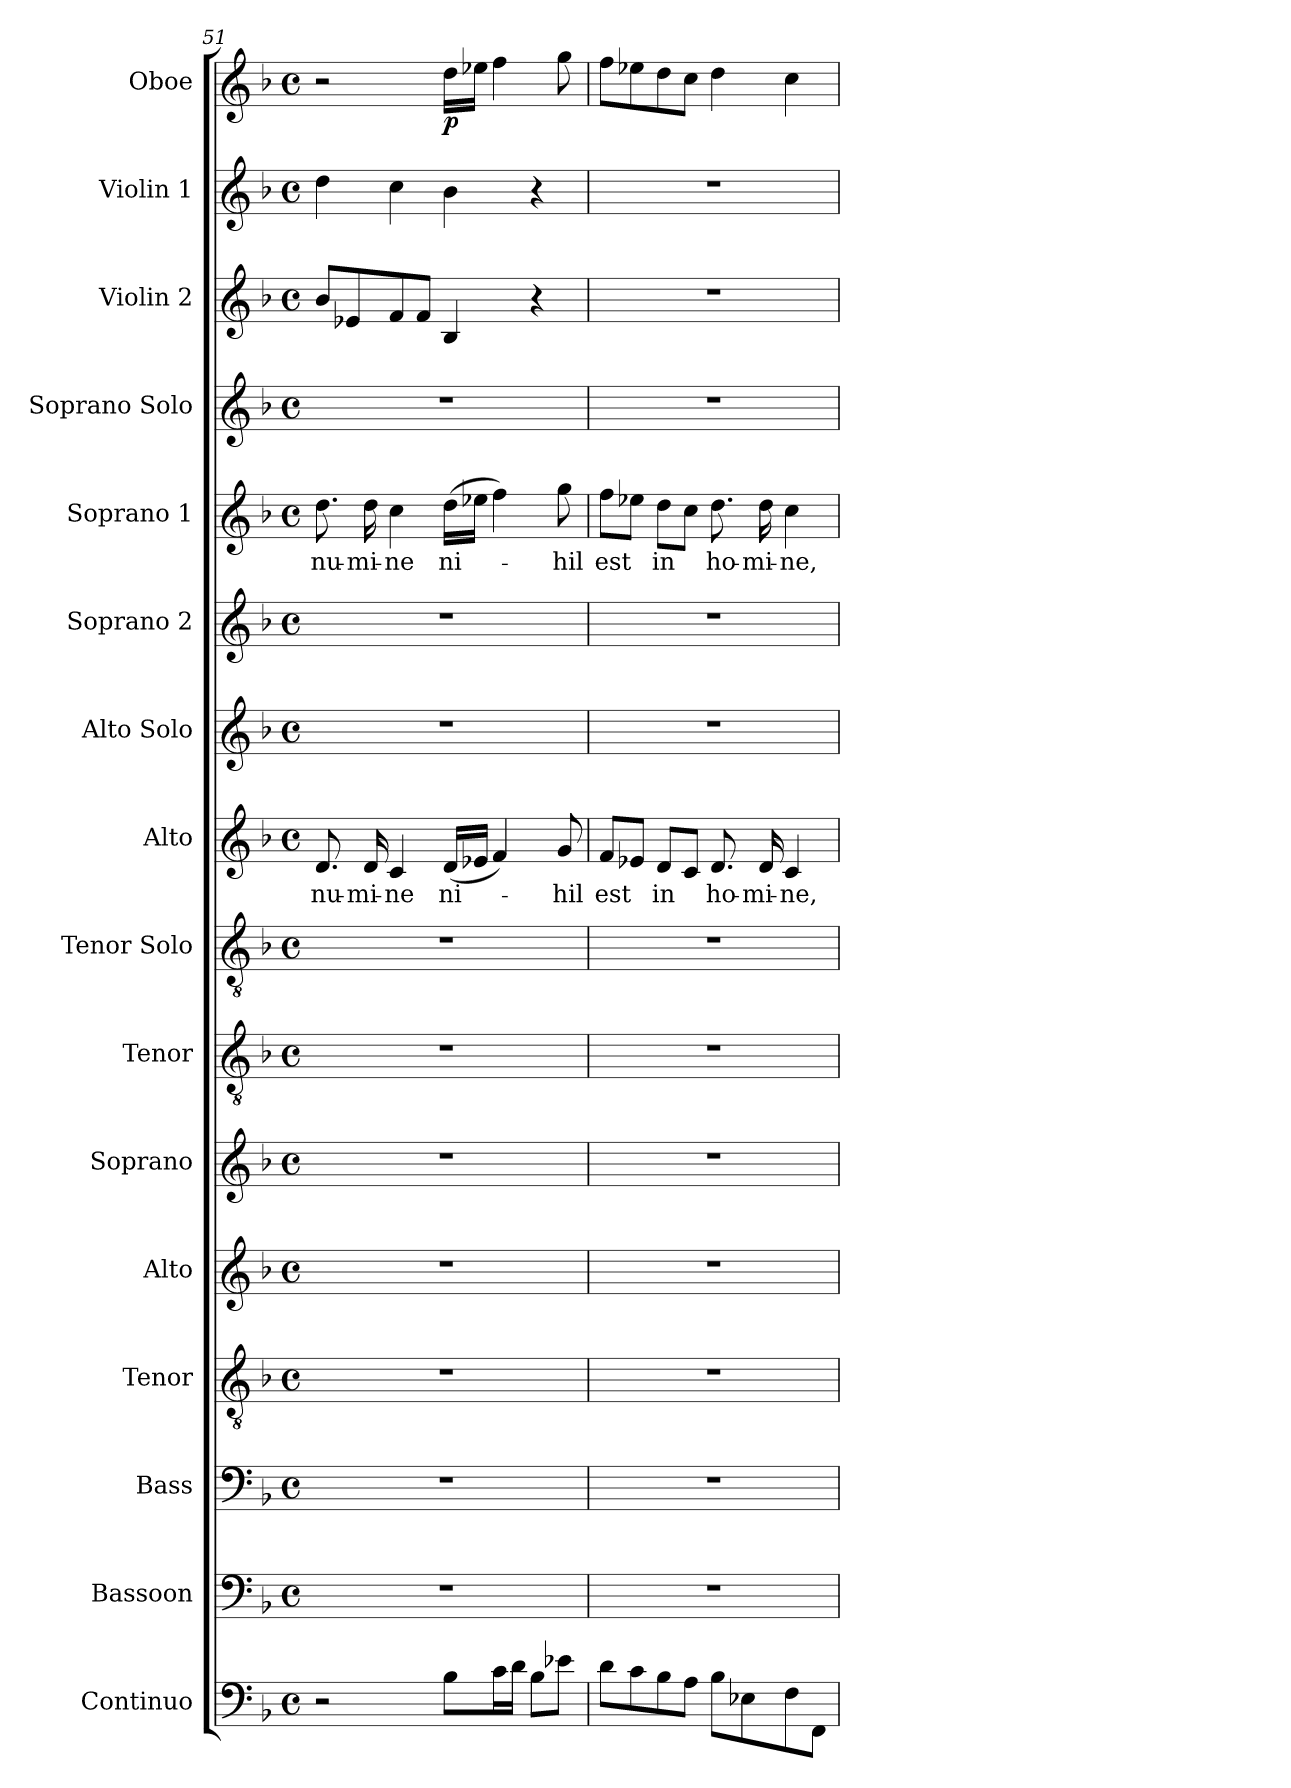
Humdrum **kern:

**kern	**kern	**kern	**kern	**kern	**kern	**kern	**kern	**kern	**text	**kern	**kern	**kern	**text	**kern	**kern	**kern	**kern	**dynam
*part16	*part15	*part14	*part13	*part12	*part11	*part10	*part9	*part8	*part8	*part7	*part6	*part5	*part5	*part4	*part3	*part2	*part1	*part1
*staff16	*staff15	*staff14	*staff13	*staff12	*staff11	*staff10	*staff9	*staff8	*staff8	*staff7	*staff6	*staff5	*staff5	*staff4	*staff3	*staff2	*staff1	*staff1
*I"Continuo	*I"Bassoon	*I"Bass	*I"Tenor	*I"Alto	*I"Soprano	*I"Tenor	*I"Tenor Solo	*I"Alto	*	*I"Alto Solo	*I"Soprano 2	*I"Soprano 1	*	*I"Soprano Solo	*I"Violin 2	*I"Violin 1	*I"Oboe	*
*I'Cont.	*I'Bsn.	*I'B.	*I'T.	*I'A.	*I'S.	*I'T.	*I'T. Solo	*I'A.	*	*I'A.  Solo	*I'S2.	*I'S1.	*	*I'S. Solo	*I'Vln. 2	*I'Vln. 1	*I'Ob.	*
*clefF4	*clefF4	*clefF4	*clefGv2	*clefG2	*clefG2	*clefGv2	*clefGv2	*clefG2	*	*clefG2	*clefG2	*clefG2	*	*clefG2	*clefG2	*clefG2	*clefG2	*
*	*	*	*ITrd7c12	*	*	*ITrd7c12	*ITrd7c12	*	*	*	*	*	*	*	*	*	*	*
*k[b-]	*k[b-]	*k[b-]	*k[b-]	*k[b-]	*k[b-]	*k[b-]	*k[b-]	*k[b-]	*	*k[b-]	*k[b-]	*k[b-]	*	*k[b-]	*k[b-]	*k[b-]	*k[b-]	*
*F:	*F:	*F:	*F:	*F:	*F:	*F:	*F:	*F:	*	*F:	*F:	*F:	*	*F:	*F:	*F:	*F:	*
*M4/4	*M4/4	*M4/4	*M4/4	*M4/4	*M4/4	*M4/4	*M4/4	*M4/4	*	*M4/4	*M4/4	*M4/4	*	*M4/4	*M4/4	*M4/4	*M4/4	*
*met(c)	*met(c)	*met(c)	*met(c)	*met(c)	*met(c)	*met(c)	*met(c)	*met(c)	*	*met(c)	*met(c)	*met(c)	*	*met(c)	*met(c)	*met(c)	*met(c)	*
=51	=51	=51	=51	=51	=51	=51	=51	=51	=51	=51	=51	=51	=51	=51	=51	=51	=51	=51
!	!	!	!	!	!	!	!	!	!LO:LY:b:color=#000000	!	!	!	!	!	!	!	!	!
!	!	!	!	!	!	!	!	!	!	!	!	!	!LO:LY:b:color=#000000	!	!	!	!	!
2r	1r	1r	1r	1r	1r	1r	1r	8.di/	nu-	1r	1r	8.ddi\	nu-	1r	8b-i/L	4ddi\	2r	.
.	.	.	.	.	.	.	.	.	.	.	.	.	.	.	8e-Xi/	.	.	.
!	!	!	!	!	!	!	!	!	!LO:LY:b:color=#000000	!	!	!	!	!	!	!	!	!
!	!	!	!	!	!	!	!	!	!	!	!	!	!LO:LY:b:color=#000000	!	!	!	!	!
.	.	.	.	.	.	.	.	16di/	-mi-	.	.	16ddi\	-mi-	.	.	.	.	.
!	!	!	!	!	!	!	!	!	!LO:LY:b:color=#000000	!	!	!	!	!	!	!	!	!
!	!	!	!	!	!	!	!	!	!	!	!	!	!LO:LY:b:color=#000000	!	!	!	!	!
.	.	.	.	.	.	.	.	4ci/	-ne	.	.	4cci\	-ne	.	8fi/	4cci\	.	.
.	.	.	.	.	.	.	.	.	.	.	.	.	.	.	8fi/J	.	.	.
!	!	!	!	!	!	!	!	!	!LO:LY:b:color=#000000	!	!	!	!	!	!	!	!	!
!	!	!	!	!	!	!	!	!	!	!	!	!	!LO:LY:b:color=#000000	!	!	!	!	!
8B-i\L	.	.	.	.	.	.	.	(16di/LL	ni-	.	.	(16ddi\LL	ni-	.	4B-i/	4b-i\	16ddi\LL	p
.	.	.	.	.	.	.	.	16e-Xi/JJ	.	.	.	16ee-Xi\JJ	.	.	.	.	16ee-Xi\JJ	.
16ci\L	.	.	.	.	.	.	.	4fi/)	.	.	.	4ffi\)	.	.	.	.	4ffi\	.
16di\JJ	.	.	.	.	.	.	.	.	.	.	.	.	.	.	.	.	.	.
8B-i\L	.	.	.	.	.	.	.	.	.	.	.	.	.	.	4r	4r	.	.
!	!	!	!	!	!	!	!	!	!LO:LY:b:color=#000000	!	!	!	!	!	!	!	!	!
!	!	!	!	!	!	!	!	!	!	!	!	!	!LO:LY:b:color=#000000	!	!	!	!	!
8e-Xi\J	.	.	.	.	.	.	.	8gi/	-hil	.	.	8ggi\	-hil	.	.	.	8ggi\	.
=52	=52	=52	=52	=52	=52	=52	=52	=52	=52	=52	=52	=52	=52	=52	=52	=52	=52	=52
!	!	!	!	!	!	!	!	!	!LO:LY:b:color=#000000	!	!	!	!	!	!	!	!	!
!	!	!	!	!	!	!	!	!	!	!	!	!	!LO:LY:b:color=#000000	!	!	!	!	!
8di\L	1r	1r	1r	1r	1r	1r	1r	8fi/L	est	1r	1r	8ffi\L	est	1r	1r	1r	8ffi\L	.
8ci\	.	.	.	.	.	.	.	8e-Xi/J	.	.	.	8ee-Xi\J	.	.	.	.	8ee-Xi\	.
!	!	!	!	!	!	!	!	!	!LO:LY:b:color=#000000	!	!	!	!	!	!	!	!	!
!	!	!	!	!	!	!	!	!	!	!	!	!	!LO:LY:b:color=#000000	!	!	!	!	!
8B-i\	.	.	.	.	.	.	.	8di/L	in	.	.	8ddi\L	in	.	.	.	8ddi\	.
8Ai\J	.	.	.	.	.	.	.	8ci/J	.	.	.	8cci\J	.	.	.	.	8cci\J	.
!	!	!	!	!	!	!	!	!	!LO:LY:b:color=#000000	!	!	!	!	!	!	!	!	!
!	!	!	!	!	!	!	!	!	!	!	!	!	!LO:LY:b:color=#000000	!	!	!	!	!
8B-i\L	.	.	.	.	.	.	.	8.di/	ho-	.	.	8.ddi\	ho-	.	.	.	4ddi\	.
8E-Xi\	.	.	.	.	.	.	.	.	.	.	.	.	.	.	.	.	.	.
!	!	!	!	!	!	!	!	!	!LO:LY:b:color=#000000	!	!	!	!	!	!	!	!	!
!	!	!	!	!	!	!	!	!	!	!	!	!	!LO:LY:b:color=#000000	!	!	!	!	!
.	.	.	.	.	.	.	.	16di/	-mi-	.	.	16ddi\	-mi-	.	.	.	.	.
!	!	!	!	!	!	!	!	!	!LO:LY:b:color=#000000	!	!	!	!	!	!	!	!	!
!	!	!	!	!	!	!	!	!	!	!	!	!	!LO:LY:b:color=#000000	!	!	!	!	!
8Fi\	.	.	.	.	.	.	.	4ci/	-ne,	.	.	4cci\	-ne,	.	.	.	4cci\	.
8FFi\J	.	.	.	.	.	.	.	.	.	.	.	.	.	.	.	.	.	.
=	=	=	=	=	=	=	=	=	=	=	=	=	=	=	=	=	=	=
*-	*-	*-	*-	*-	*-	*-	*-	*-	*-	*-	*-	*-	*-	*-	*-	*-	*-	*-
